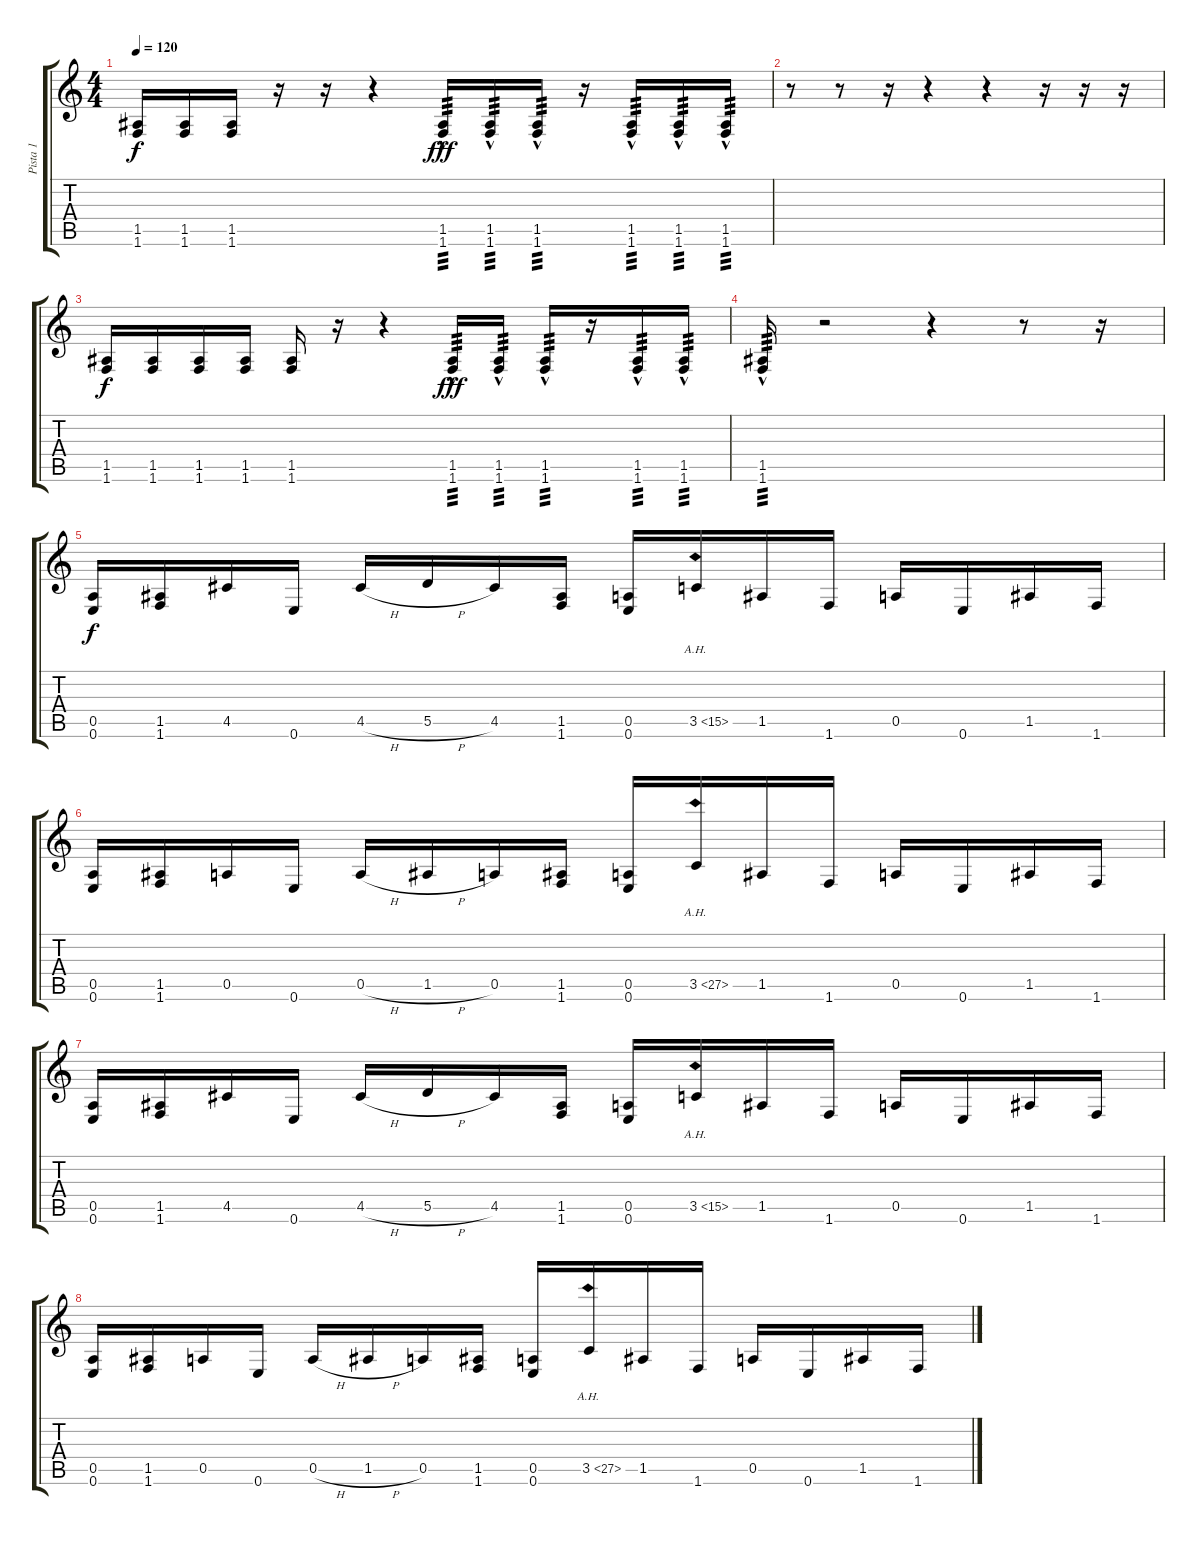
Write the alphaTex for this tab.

\track ("Pista 1" "Pista 1") {instrument distortionguitar}
\staff {score tabs}
\tuning (E4 B3 G3 D3 A2 E2) {hide}
\ts (4 4)
\tempo 120
\clef g2
\ks c
(1.5 1.6).16{dy f} (1.5 1.6).16 (1.5 1.6).16 r.16 r.16 r.4 (1.5{hac} 1.6{hac}).16{tp 3 dy fff} (1.5{hac} 1.6{hac}).16{tp 3} (1.5{hac} 1.6{hac}).16{tp 3} r.16 (1.5{hac} 1.6{hac}).16{tp 3} (1.5{hac} 1.6{hac}).16{tp 3} (1.5{hac} 1.6{hac}).16{tp 3} |
r.8 r.8 r.16 r.4 r.4 r.16 r.16 r.16 |
(1.5 1.6).16{dy f} (1.5 1.6).16 (1.5 1.6).16 (1.5 1.6).16 (1.5 1.6).16 r.16 r.4 (1.5{hac} 1.6{hac}).16{tp 3 dy fff} (1.5{hac} 1.6{hac}).16{tp 3} (1.5{hac} 1.6{hac}).16{tp 3} r.16 (1.5{hac} 1.6{hac}).16{tp 3} (1.5{hac} 1.6{hac}).16{tp 3} |
(1.5{hac} 1.6{hac}).16{tp 3} r.2 r.4 r.8 r.16 |
(0.5 0.6).16{dy f} (1.5 1.6).16 4.5.16 0.6.16 4.5{h}.16 5.5{h}.16 4.5.16 (1.5 1.6).16 (0.5 0.6).16 3.5{ah 12}.16 1.5.16 1.6.16 0.5.16 0.6.16 1.5.16 1.6.16 |
(0.5 0.6).16 (1.5 1.6).16 0.5.16 0.6.16 0.5{h}.16 1.5{h}.16 0.5.16 (1.5 1.6).16 (0.5 0.6).16 3.5{ah 24}.16 1.5.16 1.6.16 0.5.16 0.6.16 1.5.16 1.6.16 |
(0.5 0.6).16 (1.5 1.6).16 4.5.16 0.6.16 4.5{h}.16 5.5{h}.16 4.5.16 (1.5 1.6).16 (0.5 0.6).16 3.5{ah 12}.16 1.5.16 1.6.16 0.5.16 0.6.16 1.5.16 1.6.16 |
(0.5 0.6).16 (1.5 1.6).16 0.5.16 0.6.16 0.5{h}.16 1.5{h}.16 0.5.16 (1.5 1.6).16 (0.5 0.6).16 3.5{ah 24}.16 1.5.16 1.6.16 0.5.16 0.6.16 1.5.16 1.6.16
